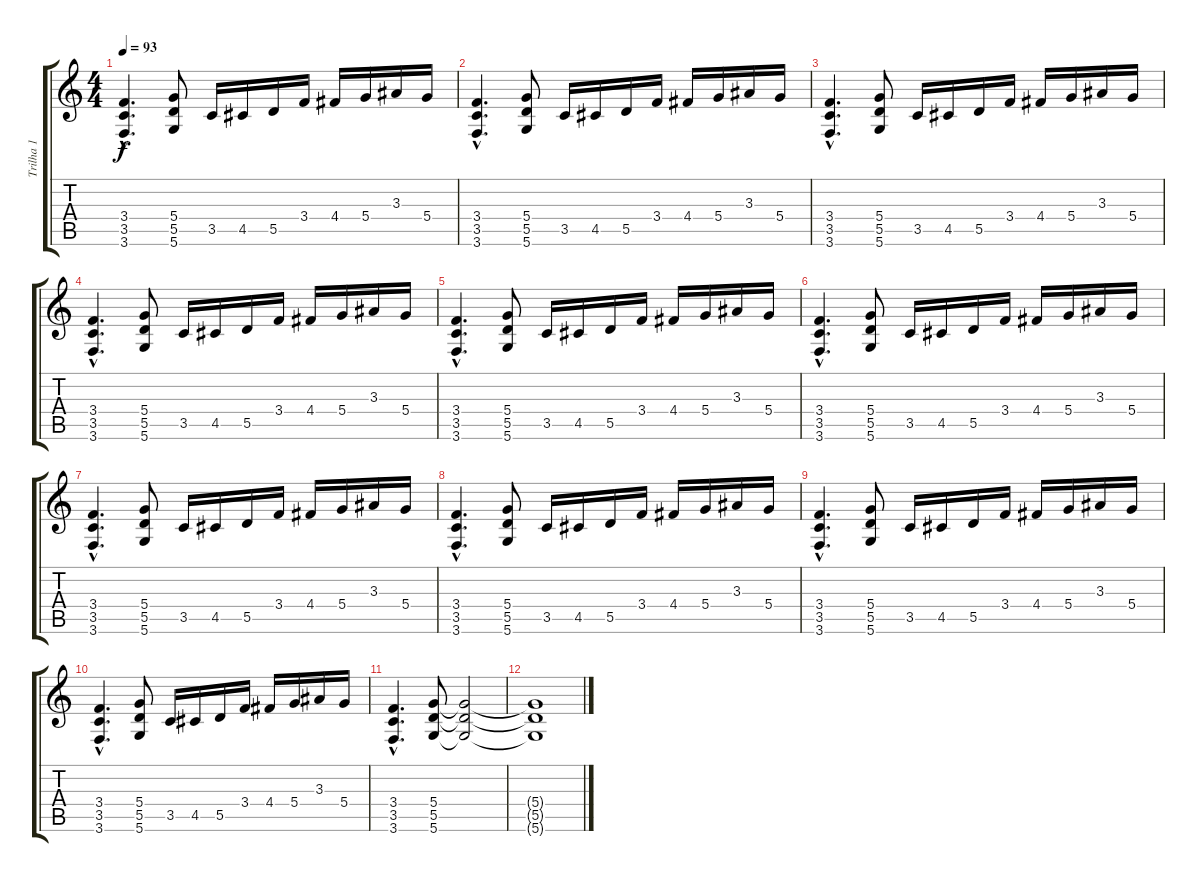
\track ("Trilha 1" "Trilha 1") {instrument distortionguitar}
\staff {score tabs}
\tuning (E4 B3 G3 D3 A2 D2) {hide}
\ts (4 4)
\tempo 93
\clef g2
\ks c
(3.4{hac} 3.5{hac} 3.6{hac}).4{d dy f} (5.4 5.5 5.6).8 3.5.16 4.5.16 5.5.16 3.4.16 4.4.16 5.4.16 3.3.16 5.4.16 |
(3.4{hac} 3.5{hac} 3.6{hac}).4{d} (5.4 5.5 5.6).8 3.5.16 4.5.16 5.5.16 3.4.16 4.4.16 5.4.16 3.3.16 5.4.16 |
(3.4{hac} 3.5{hac} 3.6{hac}).4{d} (5.4 5.5 5.6).8 3.5.16 4.5.16 5.5.16 3.4.16 4.4.16 5.4.16 3.3.16 5.4.16 |
(3.4{hac} 3.5{hac} 3.6{hac}).4{d} (5.4 5.5 5.6).8 3.5.16 4.5.16 5.5.16 3.4.16 4.4.16 5.4.16 3.3.16 5.4.16 |
(3.4{hac} 3.5{hac} 3.6{hac}).4{d} (5.4 5.5 5.6).8 3.5.16 4.5.16 5.5.16 3.4.16 4.4.16 5.4.16 3.3.16 5.4.16 |
(3.4{hac} 3.5{hac} 3.6{hac}).4{d} (5.4 5.5 5.6).8 3.5.16 4.5.16 5.5.16 3.4.16 4.4.16 5.4.16 3.3.16 5.4.16 |
(3.4{hac} 3.5{hac} 3.6{hac}).4{d} (5.4 5.5 5.6).8 3.5.16 4.5.16 5.5.16 3.4.16 4.4.16 5.4.16 3.3.16 5.4.16 |
(3.4{hac} 3.5{hac} 3.6{hac}).4{d} (5.4 5.5 5.6).8 3.5.16 4.5.16 5.5.16 3.4.16 4.4.16 5.4.16 3.3.16 5.4.16 |
(3.4{hac} 3.5{hac} 3.6{hac}).4{d} (5.4 5.5 5.6).8 3.5.16 4.5.16 5.5.16 3.4.16 4.4.16 5.4.16 3.3.16 5.4.16 |
(3.4{hac} 3.5{hac} 3.6{hac}).4{d} (5.4 5.5 5.6).8 3.5.16 4.5.16 5.5.16 3.4.16 4.4.16 5.4.16 3.3.16 5.4.16 |
(3.4{hac} 3.5{hac} 3.6{hac}).4{d} (5.4 5.5 5.6).8 (5.4{t} 5.5{t} 5.6{t}).2 |
(5.4{t} 5.5{t} 5.6{t}).1
